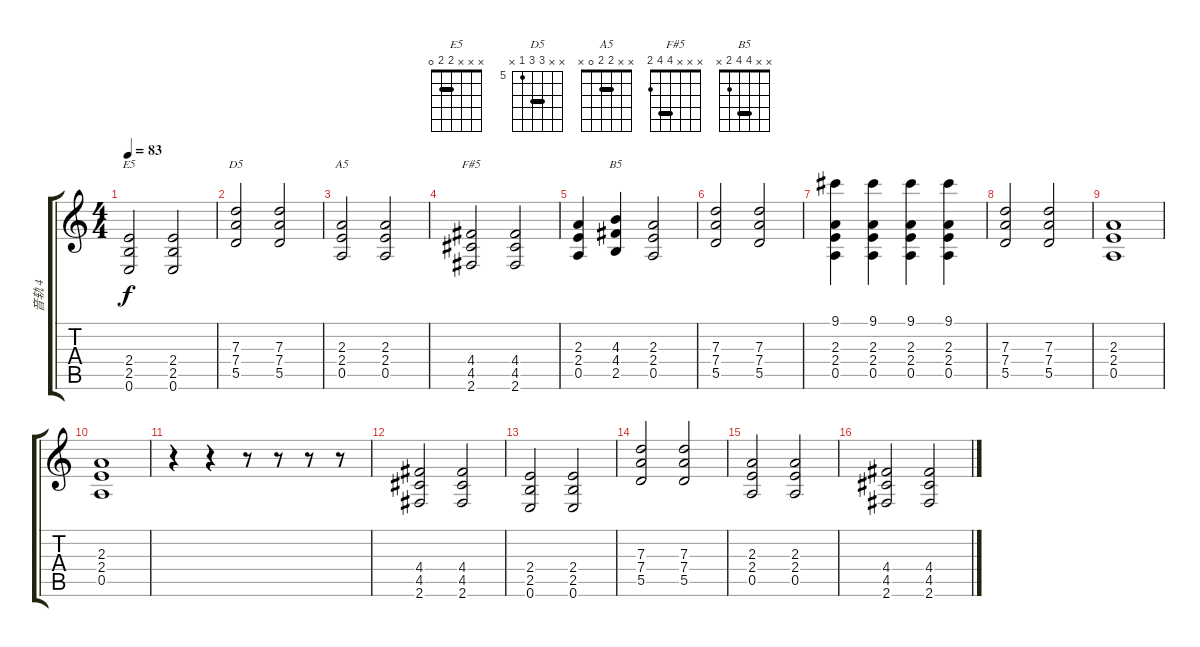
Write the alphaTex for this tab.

\track ("音轨 4" "音轨 4") {instrument distortionguitar}
\staff {score tabs}
\tuning (E4 B3 G3 D3 A2 E2) {hide}
\chord ("E5" x x x 2 2 0) {barre 2}
\chord ("D5" x x 7 7 5 x) {firstfret 5 barre 7}
\chord ("A5" x x 2 2 0 x) {barre 2}
\chord ("F#5" x x x 4 4 2) {barre 4}
\chord ("B5" x x 4 4 2 x) {barre 4}
\ts (4 4)
\tempo 83
\clef g2
\ks c
(2.4 2.5 0.6).2{ch "E5" dy f} (2.4 2.5 0.6).2 |
(7.3 7.4 5.5).2{ch "D5"} (7.3 7.4 5.5).2 |
(2.3 2.4 0.5).2{ch "A5"} (2.3 2.4 0.5).2 |
(4.4 4.5 2.6).2{ch "F#5"} (4.4 4.5 2.6).2 |
(2.3 2.4 0.5).4 (4.3 4.4 2.5).4{ch "B5"} (2.3 2.4 0.5).2 |
(7.3 7.4 5.5).2 (7.3 7.4 5.5).2 |
(9.1 2.3 2.4 0.5).4 (9.1 2.3 2.4 0.5).4 (9.1 2.3 2.4 0.5).4 (9.1 2.3 2.4 0.5).4 |
(7.3 7.4 5.5).2 (7.3 7.4 5.5).2 |
(2.3 2.4 0.5).1 |
(2.3 2.4 0.5).1 |
r.4 r.4 r.8 r.8 r.8 r.8 |
(4.4 4.5 2.6).2 (4.4 4.5 2.6).2 |
(2.4 2.5 0.6).2 (2.4 2.5 0.6).2 |
(7.3 7.4 5.5).2 (7.3 7.4 5.5).2 |
(2.3 2.4 0.5).2 (2.3 2.4 0.5).2 |
(4.4 4.5 2.6).2 (4.4 4.5 2.6).2
